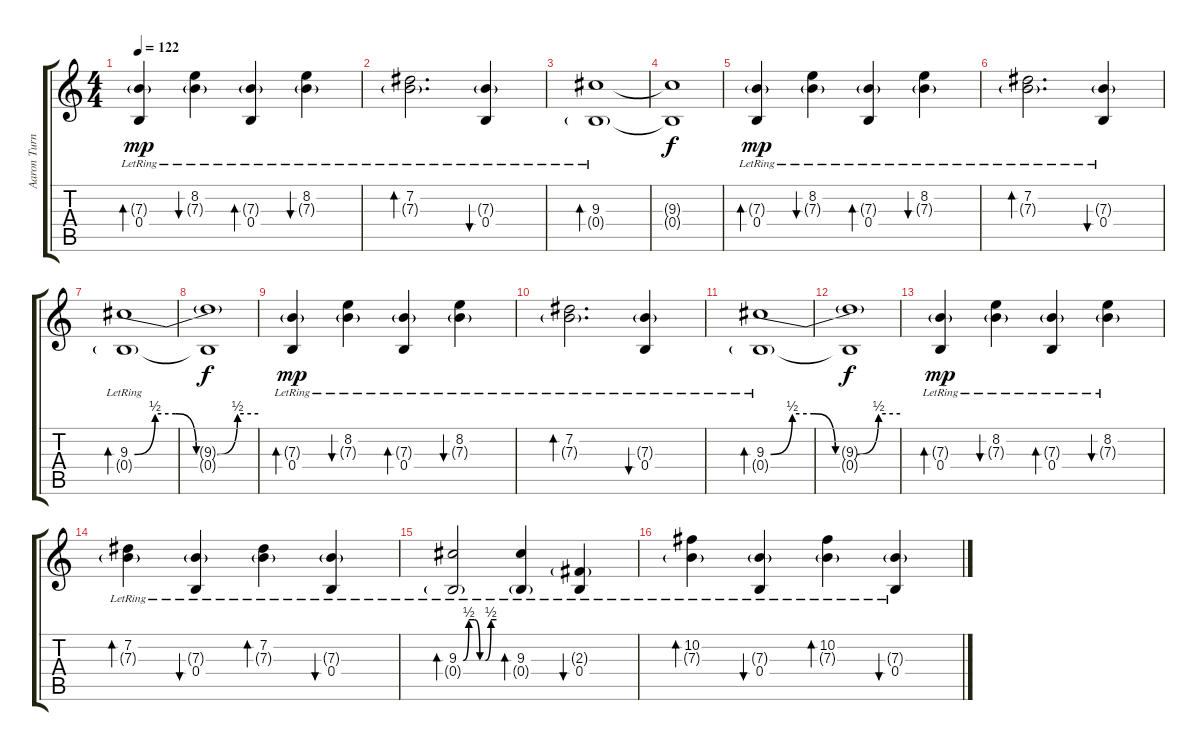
\track ("Aaron Turner" "Aaron Turn") {instrument electricguitarclean}
\staff {score tabs}
\tuning (Db4 Ab3 E3 B2 Gb2 B1) {hide}
\ts (4 4)
\tempo 122
\clef g2
\ks c
(7.3{g} 0.4{lr}).4{bd 120 dy mp} (8.2{lr} 7.3{g}).4{bu 120} (7.3{g} 0.4{lr}).4{bd 120} (8.2{lr} 7.3{g}).4{bu 120} |
(7.2{lr} 7.3{g lr}).2{d bd 120} (7.3{g lr} 0.4{lr}).4{bu 120} |
(9.3{lr} 0.4{g lr}).1{bd 120} |
(9.3{t} 0.4{t}).1{dy f} |
(7.3{g} 0.4{lr}).4{bd 120 dy mp} (8.2{lr} 7.3{g}).4{bu 120} (7.3{g} 0.4{lr}).4{bd 120} (8.2{lr} 7.3{g}).4{bu 120} |
(7.2{lr} 7.3{g lr}).2{d bd 120} (7.3{g lr} 0.4{lr}).4{bu 120} |
(9.3{be (custom 0 0 10 2 20 2 30 0 40 0 50 2 60 2) lr} 0.4{g lr}).1{bd 120} |
(9.3{t} 0.4{t}).1{dy f} |
(7.3{g} 0.4{lr}).4{bd 120 dy mp} (8.2{lr} 7.3{g}).4{bu 120} (7.3{g} 0.4{lr}).4{bd 120} (8.2{lr} 7.3{g}).4{bu 120} |
(7.2{lr} 7.3{g lr}).2{d bd 120} (7.3{g lr} 0.4{lr}).4{bu 120} |
(9.3{be (custom 0 0 10 2 20 2 30 0 40 0 50 2 60 2) lr} 0.4{g lr}).1{bd 120} |
(9.3{t} 0.4{t}).1{dy f} |
(7.3{g} 0.4{lr}).4{bd 120 dy mp} (8.2{lr} 7.3{g}).4{bu 120} (7.3{g} 0.4{lr}).4{bd 120} (8.2{lr} 7.3{g}).4{bu 120} |
(7.2{lr} 7.3{g lr}).4{bd 120} (7.3{g lr} 0.4{lr}).4{bu 120} (7.2{lr} 7.3{g lr}).4{bd 120} (7.3{g lr} 0.4{lr}).4{bu 120} |
(9.3{be (custom 0 0 10 2 20 2 30 0 40 0 50 2 60 2) lr} 0.4{g lr}).2{bd 120} (9.3{lr} 0.4{g lr}).4{bd 120} (2.3{g lr} 0.4{lr}).4{bu 120} |
(10.2{lr} 7.3{g lr}).4{bd 120} (7.3{g lr} 0.4{lr}).4{bu 120} (10.2{lr} 7.3{g lr}).4{bd 120} (7.3{g lr} 0.4{lr}).4{bu 120}
